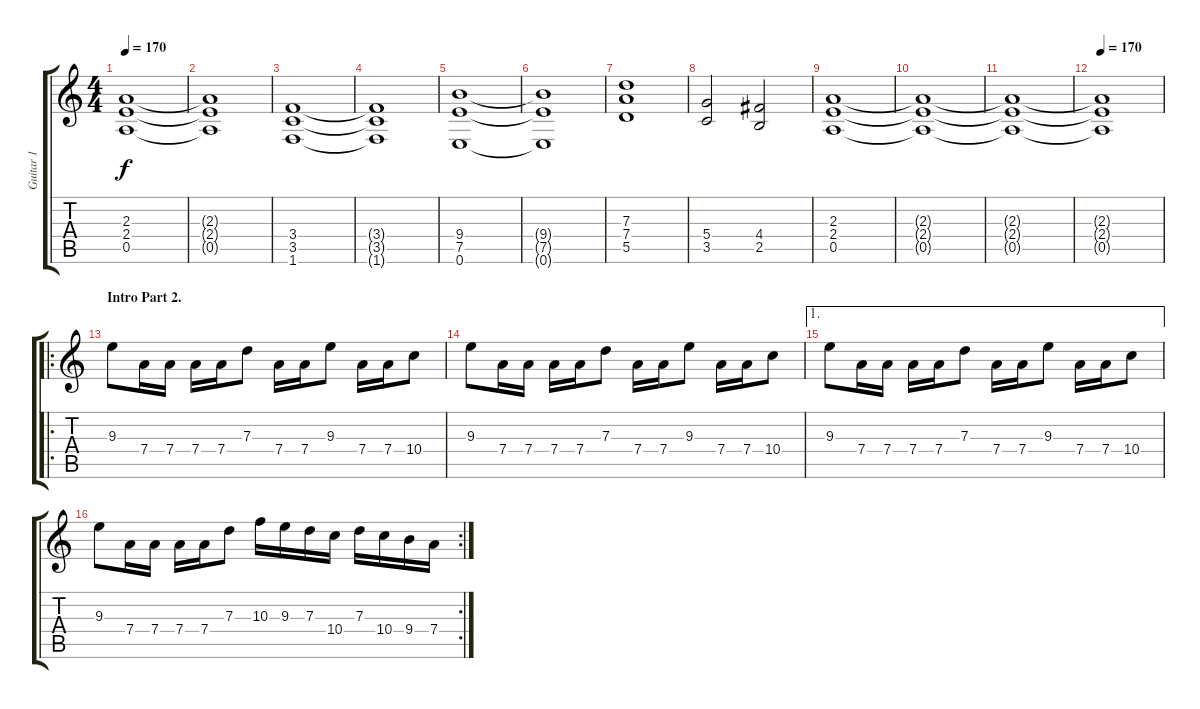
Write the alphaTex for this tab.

\track ("Guitar 1" "Guitar 1") {instrument distortionguitar}
\staff {score tabs}
\tuning (E4 B3 G3 D3 A2 E2) {hide}
\ts (4 4)
\tempo 170
\clef g2
\ks c
(2.3 2.4 0.5).1{dy f} |
(2.3{t} 2.4{t} 0.5{t}).1 |
(3.4 3.5 1.6).1 |
(3.4{t} 3.5{t} 1.6{t}).1 |
(9.4 7.5 0.6).1 |
(9.4{t} 7.5{t} 0.6{t}).1 |
(7.3 7.4 5.5).1 |
(5.4 3.5).2 (4.4 2.5).2 |
(2.3 2.4 0.5).1 |
(2.3{t} 2.4{t} 0.5{t}).1 |
(2.3{t} 2.4{t} 0.5{t}).1 |
\tempo 170
(2.3{t} 2.4{t} 0.5{t}).1 |
\ro
\section ("" "Intro Part 2.")
9.3.8 7.4.16 7.4.16 7.4.16 7.4.16 7.3.8 7.4.16 7.4.16 9.3.8 7.4.16 7.4.16 10.4.8 |
9.3.8 7.4.16 7.4.16 7.4.16 7.4.16 7.3.8 7.4.16 7.4.16 9.3.8 7.4.16 7.4.16 10.4.8 |
\ae 1
9.3.8 7.4.16 7.4.16 7.4.16 7.4.16 7.3.8 7.4.16 7.4.16 9.3.8 7.4.16 7.4.16 10.4.8 |
\rc 2
9.3.8 7.4.16 7.4.16 7.4.16 7.4.16 7.3.8 10.3.16 9.3.16 7.3.16 10.4.16 7.3.16 10.4.16 9.4.16 7.4.16
